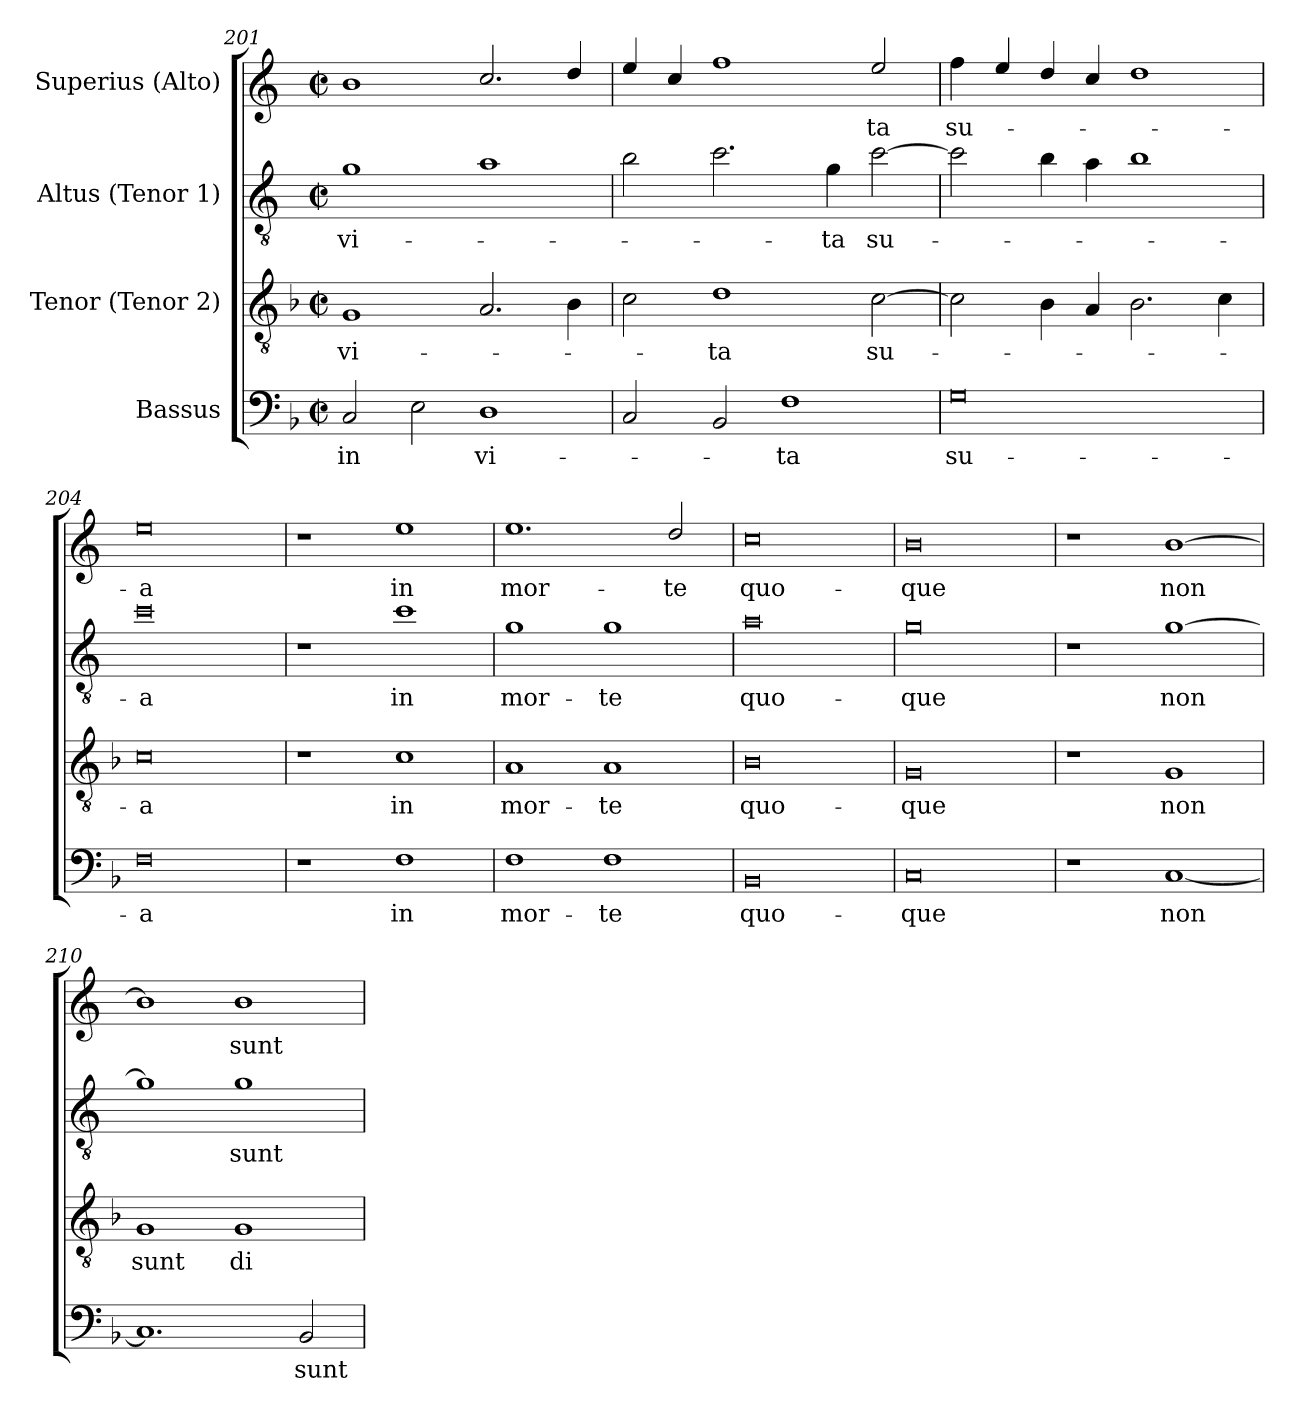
**kern	**text	**kern	**text	**kern	**text	**kern	**text
*part4	*part4	*part3	*part3	*part2	*part2	*part1	*part1
*staff4	*staff4	*staff3	*staff3	*staff2	*staff2	*staff1	*staff1
*I"Bassus	*	*I"Tenor (Tenor 2)	*	*I"Altus (Tenor 1)	*	*I"Superius (Alto)	*
*clefF4	*	*clefGv2	*	*clefGv2	*	*clefG2	*
*	*	*	*	*ITrd4c7	*	*ITrd4c7	*
*k[b-]	*	*k[b-]	*	*k[b-]	*	*k[b-]	*
*F:	*	*F:	*	*F:	*	*F:	*
*M2/2	*	*M2/2	*	*M2/2	*	*M2/2	*
*met(c|)	*	*met(c|)	*	*met(c|)	*	*met(c|)	*
=201	=201	=201	=201	=201	=201	=201	=201
!	!LO:LY:b	!	!LO:LY:b	!	!LO:LY:b	!	!
2C/	in	1G	vi-	1c	vi-	1e	.
2E\	.	.	.	.	.	.	.
!	!LO:LY:b	!	!	!	!	!	!
1D	vi-	2.A/	.	1d	.	2.f/	.
.	.	4B-\	.	.	.	4g/	.
!!LO:LB:g=z
=202	=202	=202	=202	=202	=202	=202	=202
2C/	.	2c\	.	2e\	.	4a/	.
.	.	.	.	.	.	4f/	.
!	!	!	!LO:LY:b	!	!	!	!
2BB-/	.	1d	-ta	2.f\	.	1b-	.
!	!LO:LY:b	!	!	!	!	!	!
1F	-ta	.	.	.	.	.	.
!	!	!	!	!	!LO:LY:b	!	!
.	.	.	.	4c\	-ta	.	.
!	!	!	!LO:LY:b	!	!LO:LY:b	!	!LO:LY:b
.	.	[2c\	su-	[2f\	su-	2a/	-ta
=203	=203	=203	=203	=203	=203	=203	=203
!	!LO:LY:b	!	!	!	!	!	!LO:LY:b
0G	su-	2c\]	.	2f\]	.	4b-\	su-
.	.	.	.	.	.	4a/	.
.	.	4B-\	.	4e\	.	4g/	.
.	.	4A/	.	4d\	.	4f/	.
.	.	2.B-\	.	1e	.	1g	.
.	.	4c\	.	.	.	.	.
=204	=204	=204	=204	=204	=204	=204	=204
!	!LO:LY:b	!	!LO:LY:b	!	!LO:LY:b	!	!LO:LY:b
0F	-a	0c	-a	0f	-a	0a	-a
=205	=205	=205	=205	=205	=205	=205	=205
1r	.	1r	.	1r	.	1r	.
!	!LO:LY:b	!	!LO:LY:b	!	!LO:LY:b	!	!LO:LY:b
1F	in	1c	in	1f	in	1a	in
=206	=206	=206	=206	=206	=206	=206	=206
!	!LO:LY:b	!	!LO:LY:b	!	!LO:LY:b	!	!LO:LY:b
1F	mor-	1A	mor-	1c	mor-	1.a	mor-
!	!LO:LY:b	!	!LO:LY:b	!	!LO:LY:b	!	!
1F	-te	1A	-te	1c	-te	.	.
!	!	!	!	!	!	!	!LO:LY:b
.	.	.	.	.	.	2g/	-te
=207	=207	=207	=207	=207	=207	=207	=207
!	!LO:LY:b	!	!LO:LY:b	!	!LO:LY:b	!	!LO:LY:b
0BB-	quo-	0B-	quo-	0d	quo-	0f	quo-
=208	=208	=208	=208	=208	=208	=208	=208
!	!LO:LY:b	!	!LO:LY:b	!	!LO:LY:b	!	!LO:LY:b
0C	-que	0G	-que	0c	-que	0e	-que
=209	=209	=209	=209	=209	=209	=209	=209
1r	.	1r	.	1r	.	1r	.
!	!LO:LY:b	!	!LO:LY:b	!	!LO:LY:b	!	!LO:LY:b
[1C	non	1G	non	[1c	non	[1e	non
=210	=210	=210	=210	=210	=210	=210	=210
!	!	!	!LO:LY:b	!	!	!	!
1.C]	.	1G	sunt	1c]	.	1e]	.
!	!	!	!LO:LY:b	!	!LO:LY:b	!	!LO:LY:b
.	.	1G	di-	1c	sunt	1e	sunt
!	!LO:LY:b	!	!	!	!	!	!
2BB-/	sunt	.	.	.	.	.	.
=	=	=	=	=	=	=	=
*-	*-	*-	*-	*-	*-	*-	*-
